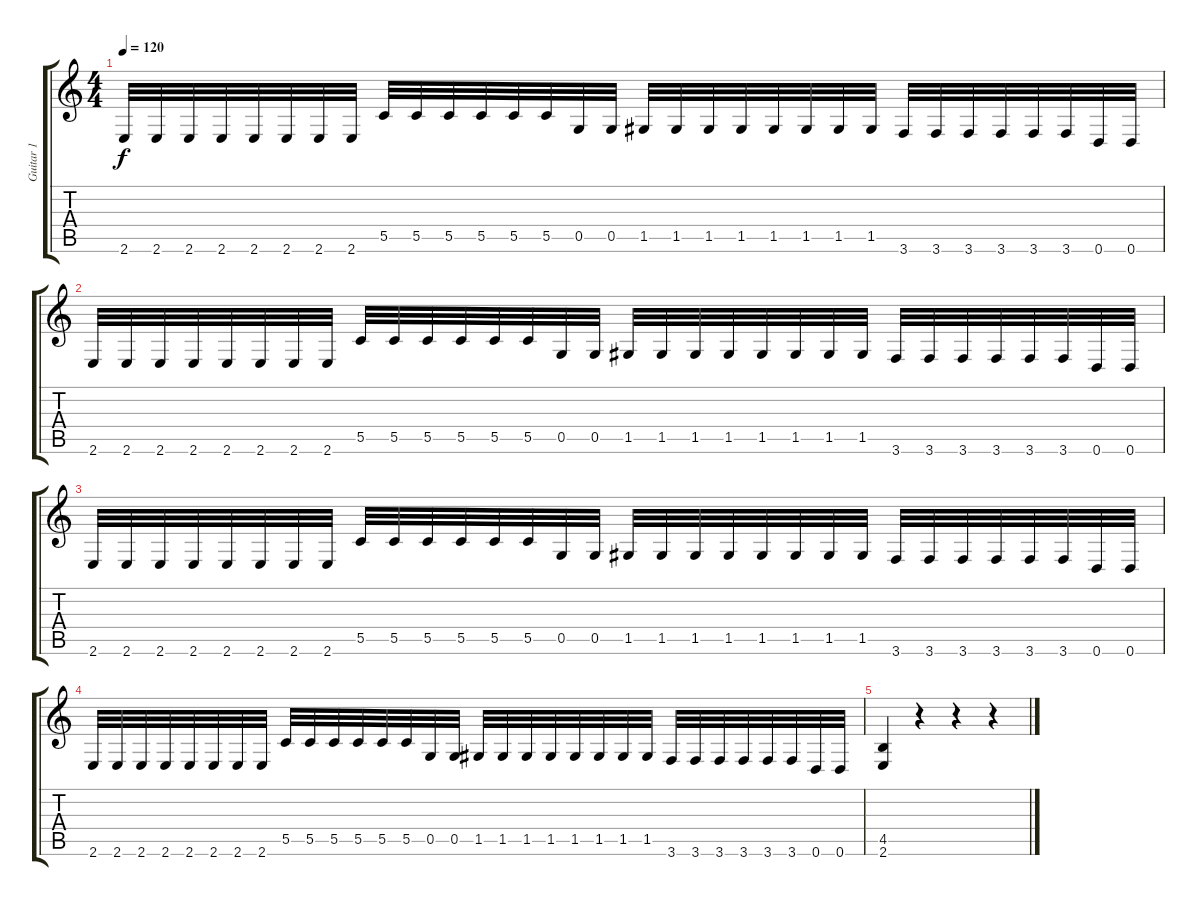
\track ("Guitar 1" "Guitar 1") {instrument distortionguitar}
\staff {score tabs}
\tuning (D4 A3 F3 C3 G2 D2) {hide}
\ts (4 4)
\tempo 120
\clef g2
\ks c
2.6.32{dy f} 2.6.32 2.6.32 2.6.32 2.6.32 2.6.32 2.6.32 2.6.32 5.5.32 5.5.32 5.5.32 5.5.32 5.5.32 5.5.32 0.5.32 0.5.32 1.5.32 1.5.32 1.5.32 1.5.32 1.5.32 1.5.32 1.5.32 1.5.32 3.6.32 3.6.32 3.6.32 3.6.32 3.6.32 3.6.32 0.6.32 0.6.32 |
2.6.32 2.6.32 2.6.32 2.6.32 2.6.32 2.6.32 2.6.32 2.6.32 5.5.32 5.5.32 5.5.32 5.5.32 5.5.32 5.5.32 0.5.32 0.5.32 1.5.32 1.5.32 1.5.32 1.5.32 1.5.32 1.5.32 1.5.32 1.5.32 3.6.32 3.6.32 3.6.32 3.6.32 3.6.32 3.6.32 0.6.32 0.6.32 |
2.6.32 2.6.32 2.6.32 2.6.32 2.6.32 2.6.32 2.6.32 2.6.32 5.5.32 5.5.32 5.5.32 5.5.32 5.5.32 5.5.32 0.5.32 0.5.32 1.5.32 1.5.32 1.5.32 1.5.32 1.5.32 1.5.32 1.5.32 1.5.32 3.6.32 3.6.32 3.6.32 3.6.32 3.6.32 3.6.32 0.6.32 0.6.32 |
2.6.32 2.6.32 2.6.32 2.6.32 2.6.32 2.6.32 2.6.32 2.6.32 5.5.32 5.5.32 5.5.32 5.5.32 5.5.32 5.5.32 0.5.32 0.5.32 1.5.32 1.5.32 1.5.32 1.5.32 1.5.32 1.5.32 1.5.32 1.5.32 3.6.32 3.6.32 3.6.32 3.6.32 3.6.32 3.6.32 0.6.32 0.6.32 |
(4.5 2.6).4 r.4 r.4 r.4
